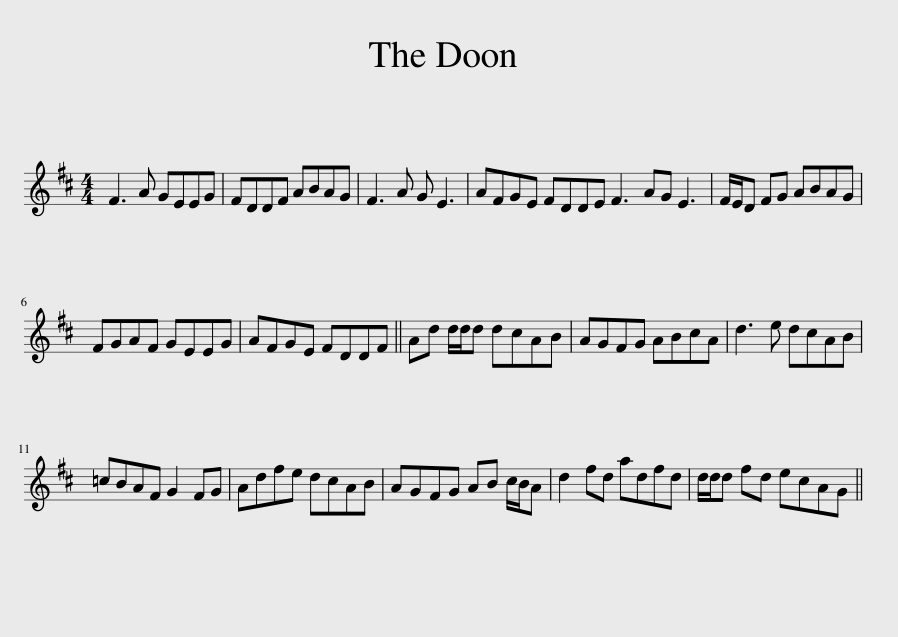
X:1
L:1/8
M:4/4
I:linebreak $
K:D
V:1 treble
V:1
 F3 A GEEG | FDDF ABAG | F3 A G E3 | AFGE FDDE F3 AG E3 | F/E/D FG ABAG |$ %5
 FGAF GEEG | AFGE FDDF || Ad d/d/d dcAB | AGFG ABcA | d3 e dcAB |$ %10
 =cBAF G2 FG | Adfe dcAB | AGFG AB c/B/A | d2 fd adfd | d/d/d fd ecAG || %15
